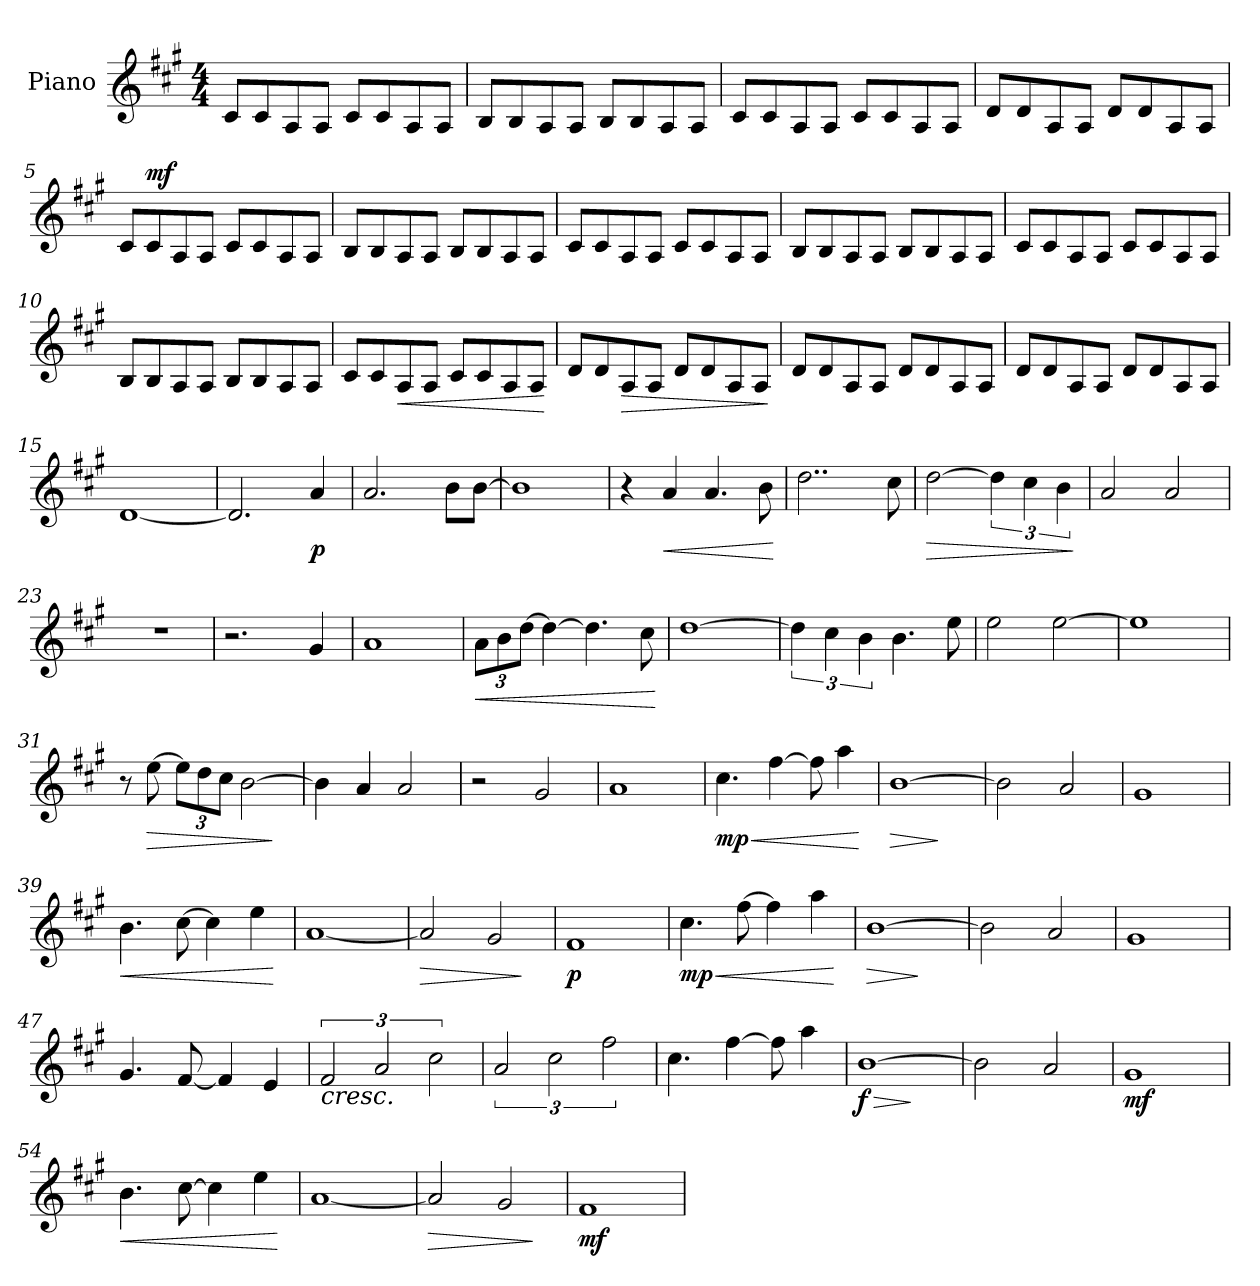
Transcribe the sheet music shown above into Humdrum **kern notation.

**kern	**dynam
*part1	*part1
*staff1	*staff1
*I"Piano	*
*I'Pno.	*
*clefG2	*
*k[f#c#g#]	*
*M4/4	*
*MM120	*
=1	=1
8c#/L	.
8c#/	.
8A/	.
8A/J	.
8c#/L	.
8c#/	.
8A/	.
8A/J	.
=2	=2
8B/L	.
8B/	.
8A/	.
8A/J	.
8B/L	.
8B/	.
8A/	.
8A/J	.
=3	=3
8c#/L	.
8c#/	.
8A/	.
8A/J	.
8c#/L	.
8c#/	.
8A/	.
8A/J	.
!!LO:LB:g=z
=4	=4
8d/L	.
8d/	.
8A/	.
8A/J	.
8d/L	.
8d/	.
8A/	.
8A/J	.
=5	=5
8c#/L	.
!	!LO:DY:a
8c#/	mf
8A/	.
8A/J	.
8c#/L	.
8c#/	.
8A/	.
8A/J	.
=6	=6
8B/L	.
8B/	.
8A/	.
8A/J	.
8B/L	.
8B/	.
8A/	.
8A/J	.
!!LO:LB:g=z
=7	=7
8c#/L	.
8c#/	.
8A/	.
8A/J	.
8c#/L	.
8c#/	.
8A/	.
8A/J	.
=8	=8
8B/L	.
8B/	.
8A/	.
8A/J	.
8B/L	.
8B/	.
8A/	.
8A/J	.
=9	=9
8c#/L	.
8c#/	.
8A/	.
8A/J	.
8c#/L	.
8c#/	.
8A/	.
8A/J	.
!!LO:LB:g=z
=10	=10
8B/L	.
8B/	.
8A/	.
8A/J	.
8B/L	.
8B/	.
8A/	.
8A/J	.
=11	=11
8c#/L	.
8c#/	.
!	!LO:HP:b
8A/	<
8A/J	.
8c#/L	.
8c#/	.
8A/	.
8A/J	.
.	[
=12	=12
8d/L	.
8d/	.
!	!LO:HP:b
8A/	>
8A/J	.
8d/L	.
8d/	.
8A/	.
8A/J	.
.	]
!!LO:LB:g=z
=13	=13
8d/L	.
8d/	.
8A/	.
8A/J	.
8d/L	.
8d/	.
8A/	.
8A/J	.
=14	=14
8d/L	.
8d/	.
8A/	.
8A/J	.
8d/L	.
8d/	.
8A/	.
8A/J	.
=15	=15
[1d	.
=16	=16
2.d/]	.
!	!LO:DY:b
4a/	p
=17	=17
2.a/	.
8b\L	.
[8b\J	.
=18	=18
1b]	.
=19	=19
4r	.
!	!LO:HP:b
4a/	<
4.a/	.
8b\	.
.	[
=20	=20
2..dd\	.
8cc#\	.
!!LO:LB:g=z
=21	=21
!	!LO:HP:b
[2dd\	>
6dd\]	.
6cc#\	.
6b\	.
.	]
=22	=22
2a/	.
2a/	.
=23	=23
1r	.
=24	=24
2.r	.
4g#/	.
=25	=25
1a	.
=26	=26
*Xbrackettup	*
!	!LO:HP:b
12a\L	<
12b\	.
[12dd\J	.
4dd\_	.
4.dd\]	.
8cc#\	.
.	[
=27	=27
[1dd	.
=28	=28
*brackettup	*
6dd\]	.
6cc#\	.
6b\	.
4.b\	.
8ee\	.
=29	=29
2ee\	.
[2ee\	.
=30	=30
1ee]	.
!!LO:LB:g=z
=31	=31
8r	.
!	!LO:HP:b
[8ee\	>
*Xbrackettup	*
12ee\L]	.
12dd\	.
12cc#\J	.
[2b\	.
.	]
=32	=32
4b\]	.
4a/	.
2a/	.
=33	=33
2r	.
2g#/	.
=34	=34
1a	.
=35	=35
!	!LO:HP:b
!	!LO:DY:n=1:b
4.cc#\	< mp
[4ff#\	.
8ff#\]	.
4aa\	.
.	[
=36	=36
!	!LO:HP:b
[1b	>
.	]
=37	=37
2b\]	.
2a/	.
=38	=38
1g#	.
=39	=39
!	!LO:HP:b
4.b\	<
[8cc#\	.
4cc#\]	.
4ee\	.
.	[
=40	=40
[1a	.
=41	=41
!	!LO:HP:b
2a/]	>
2g#/	.
.	]
!!LO:LB:g=z
=42	=42
!	!LO:DY:b
1f#	p
=43	=43
!	!LO:HP:b
!	!LO:DY:n=1:b
4.cc#\	< mp
[8ff#\	.
4ff#\]	.
4aa\	.
.	[
=44	=44
!	!LO:HP:b
[1b	>
.	]
=45	=45
2b\]	.
2a/	.
=46	=46
1g#	.
=47	=47
4.g#/	.
[8f#/	.
4f#/]	.
4e/	.
=48	=48
*brackettup	*
!LO:TX:b:i:t=cresc.	!
3f#/	.
3a/	.
3cc#\	.
=49	=49
3a/	.
3cc#\	.
3ff#\	.
=50	=50
4.cc#\	.
[4ff#\	.
8ff#\]	.
4aa\	.
=51	=51
!	!LO:HP:b
!	!LO:DY:n=1:b
[1b	> f
.	]
=52	=52
2b\]	.
2a/	.
!!LO:LB:g=z
=53	=53
!	!LO:DY:b
1g#	mf
=54	=54
!	!LO:HP:b
4.b\	<
[8cc#\	.
4cc#\]	.
4ee\	.
.	[
=55	=55
[1a	.
=56	=56
!	!LO:HP:b
2a/]	>
2g#/	.
.	]
=57	=57
!	!LO:DY:b
1f#	mf
=	=
*-	*-
